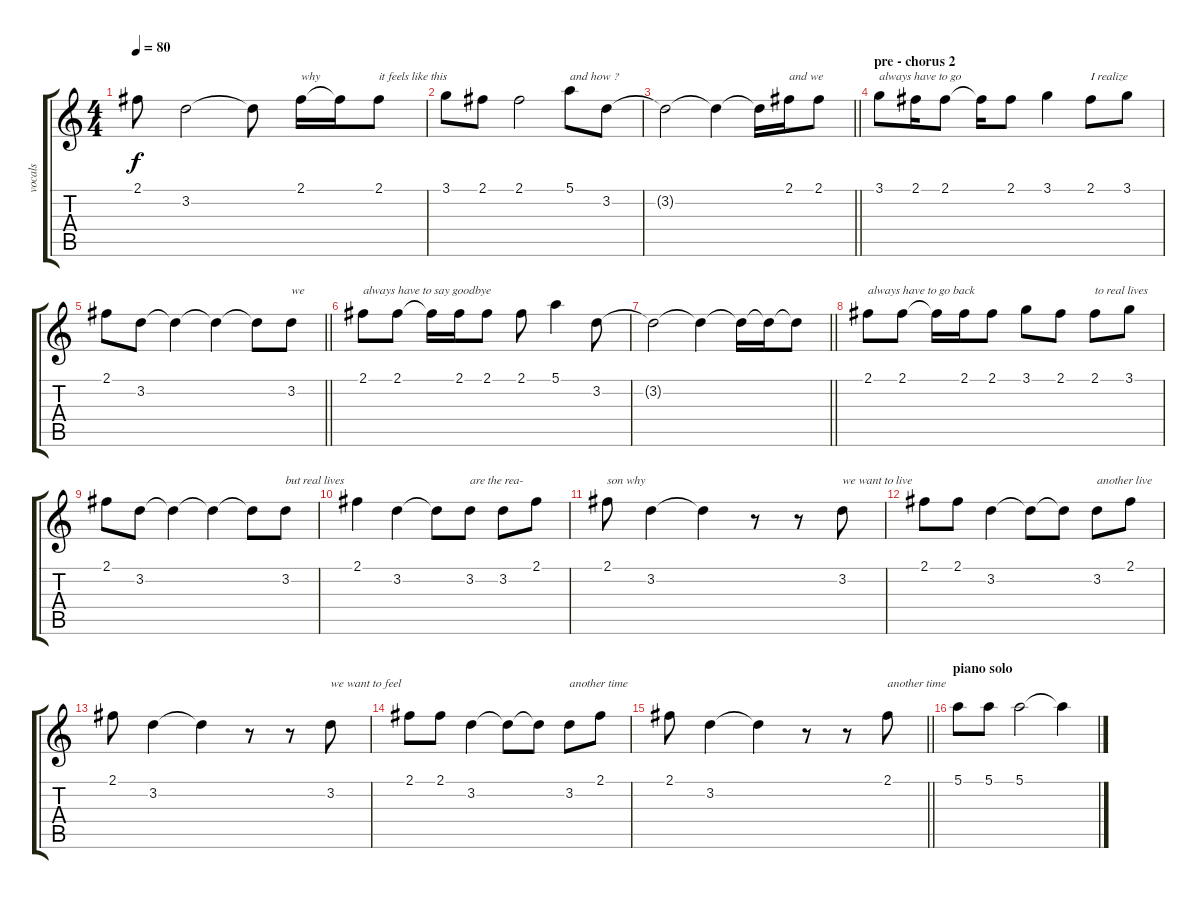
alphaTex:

\track ("vocals" "vocals") {instrument electricguitarjazz}
\staff {score tabs}
\tuning (E4 B3 G3 D3 A2 E2) {hide}
\ts (4 4)
\tempo 80
\clef g2
\ks c
2.1.8{dy f} 3.2.2 3.2{t}.8 2.1.16{txt "why "} 2.1{t}.16 2.1.8{txt "it feels like this"} |
3.1.8 2.1.8 2.1.2 5.1.8{txt "and how ?"} 3.2.8 |
\barLineRight lightlight
3.2{t}.2 3.2{t}.4 3.2{t}.16 2.1.16{txt "and we"} 2.1.8 |
\section ("" "pre - chorus 2")
3.1.8{txt "always have to go"} 2.1.16 2.1.8 2.1{t}.16 2.1.8 3.1.4 2.1.8{txt "I realize"} 3.1.8 |
\barLineRight lightlight
2.1.8 3.2.8 3.2{t}.4 3.2{t}.4 3.2{t}.8 3.2.8{txt "we"} |
2.1.8{txt "always have to say goodbye"} 2.1.8 2.1{t}.16 2.1.16 2.1.8 2.1.8 5.1.4 3.2.8 |
\barLineRight lightlight
3.2{t}.2 3.2{t}.4 3.2{t}.16 3.2{t}.16 3.2{t}.8 |
2.1.8{txt "always have to go back"} 2.1.8 2.1{t}.16 2.1.16 2.1.8 3.1.8 2.1.8 2.1.8{txt "to real lives"} 3.1.8 |
2.1.8 3.2.8 3.2{t}.4 3.2{t}.4 3.2{t}.8 3.2.8{txt "but real lives"} |
2.1.4 3.2.4 3.2{t}.8 3.2.8{txt "are the rea-"} 3.2.8 2.1.8 |
2.1.8{txt "son why"} 3.2.4 3.2{t}.4 r.8 r.8 3.2.8{txt "we want to live"} |
2.1.8 2.1.8 3.2.4 3.2{t}.8 3.2{t}.8 3.2.8{txt "another live"} 2.1.8 |
2.1.8 3.2.4 3.2{t}.4 r.8 r.8 3.2.8{txt "we want to feel"} |
2.1.8 2.1.8 3.2.4 3.2{t}.8 3.2{t}.8 3.2.8{txt "another time"} 2.1.8 |
\barLineRight lightlight
2.1.8 3.2.4 3.2{t}.4 r.8 r.8 2.1.8{txt "another time"} |
\section ("" "piano solo")
5.1.8 5.1.8 5.1.2 5.1{t}.4
